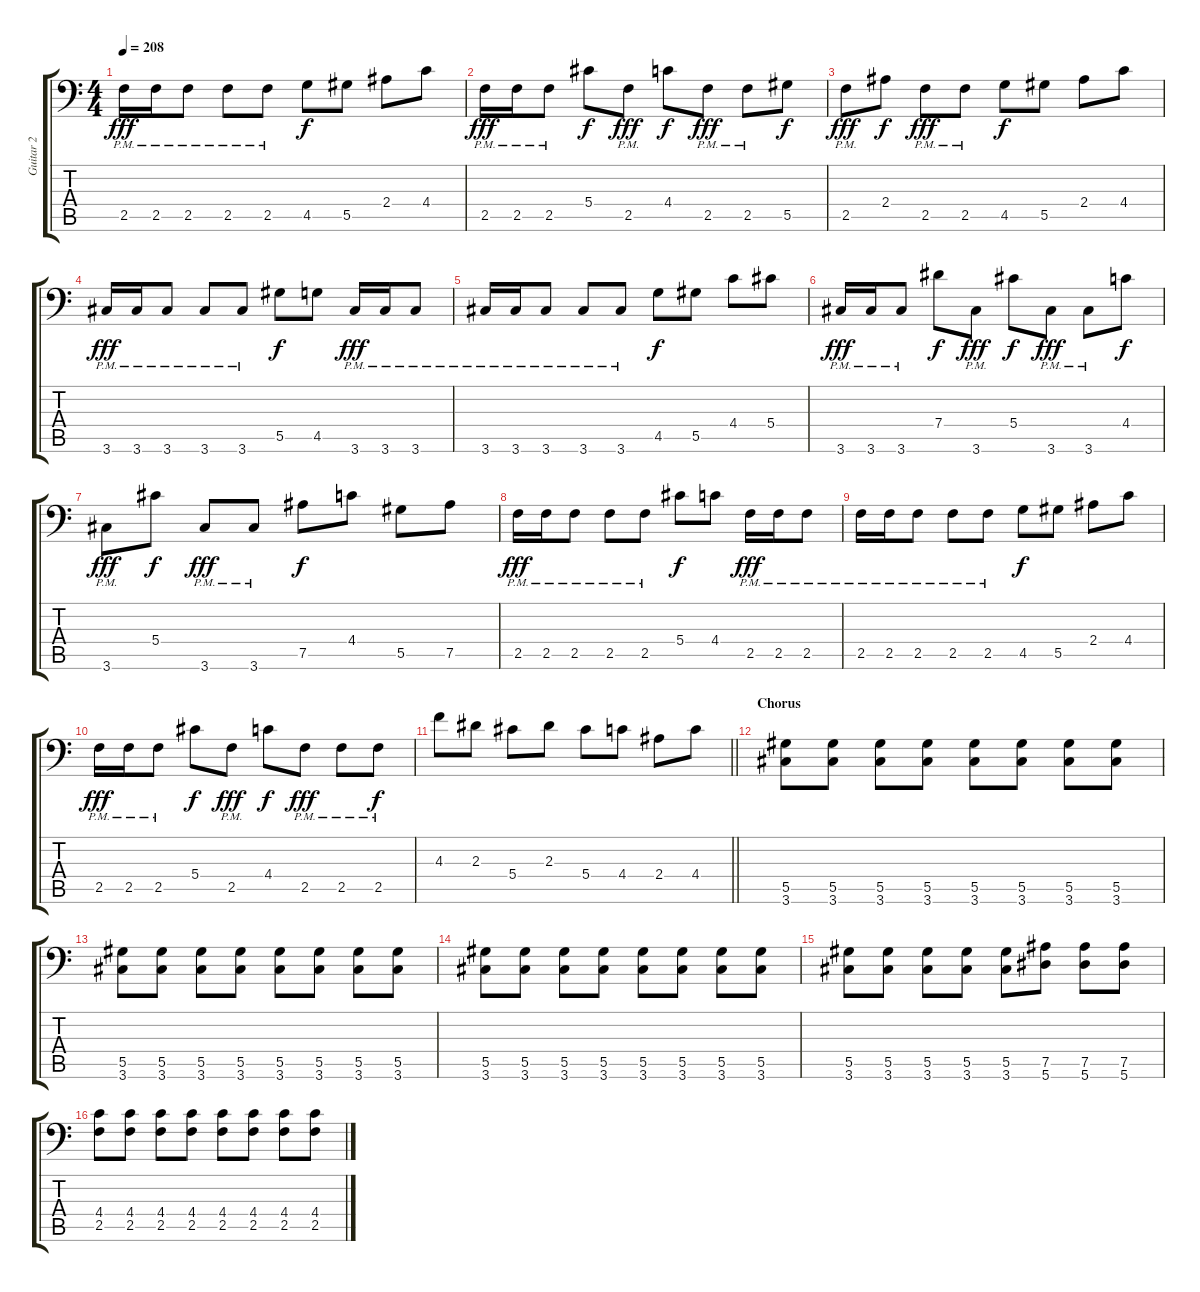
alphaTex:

\track ("Guitar 2" "Guitar 2") {instrument distortionguitar}
\staff {score tabs}
\tuning (Bb3 F3 Db3 Ab2 Eb2 Bb1) {hide}
\ts (4 4)
\tempo 208
\clef f4
\ks c
2.5{pm}.16{dy fff} 2.5{pm}.16 2.5{pm}.8 2.5{pm}.8 2.5{pm}.8 4.5.8{dy f} 5.5.8 2.4.8 4.4.8 |
2.5{pm}.16{dy fff} 2.5{pm}.16 2.5{pm}.8 5.4.8{dy f} 2.5{pm}.8{dy fff} 4.4.8{dy f} 2.5{pm}.8{dy fff} 2.5{pm}.8 5.5.8{dy f} |
2.5{pm}.8{dy fff} 2.4.8{dy f} 2.5{pm}.8{dy fff} 2.5{pm}.8 4.5.8{dy f} 5.5.8 2.4.8 4.4.8 |
3.6{pm}.16{dy fff} 3.6{pm}.16 3.6{pm}.8 3.6{pm}.8 3.6{pm}.8 5.5.8{dy f} 4.5.8 3.6{pm}.16{dy fff} 3.6{pm}.16 3.6{pm}.8 |
3.6{pm}.16 3.6{pm}.16 3.6{pm}.8 3.6{pm}.8 3.6{pm}.8 4.5.8{dy f} 5.5.8 4.4.8 5.4.8 |
3.6{pm}.16{dy fff} 3.6{pm}.16 3.6{pm}.8 7.4.8{dy f} 3.6{pm}.8{dy fff} 5.4.8{dy f} 3.6{pm}.8{dy fff} 3.6{pm}.8 4.4.8{dy f} |
3.6{pm}.8{dy fff} 5.4.8{dy f} 3.6{pm}.8{dy fff} 3.6{pm}.8 7.5.8{dy f} 4.4.8 5.5.8 7.5.8 |
2.5{pm}.16{dy fff} 2.5{pm}.16 2.5{pm}.8 2.5{pm}.8 2.5{pm}.8 5.4.8{dy f} 4.4.8 2.5{pm}.16{dy fff} 2.5{pm}.16 2.5{pm}.8 |
2.5{pm}.16 2.5{pm}.16 2.5{pm}.8 2.5{pm}.8 2.5{pm}.8 4.5.8{dy f} 5.5.8 2.4.8 4.4.8 |
2.5{pm}.16{dy fff} 2.5{pm}.16 2.5{pm}.8 5.4.8{dy f} 2.5{pm}.8{dy fff} 4.4.8{dy f} 2.5{pm}.8{dy fff} 2.5{pm}.8 2.5{pm}.8{dy f} |
\barLineRight lightlight
4.3.8 2.3.8 5.4.8 2.3.8 5.4.8 4.4.8 2.4.8 4.4.8 |
\section ("" "Chorus")
(5.5 3.6).8 (5.5 3.6).8 (5.5 3.6).8 (5.5 3.6).8 (5.5 3.6).8 (5.5 3.6).8 (5.5 3.6).8 (5.5 3.6).8 |
(5.5 3.6).8 (5.5 3.6).8 (5.5 3.6).8 (5.5 3.6).8 (5.5 3.6).8 (5.5 3.6).8 (5.5 3.6).8 (5.5 3.6).8 |
(5.5 3.6).8 (5.5 3.6).8 (5.5 3.6).8 (5.5 3.6).8 (5.5 3.6).8 (5.5 3.6).8 (5.5 3.6).8 (5.5 3.6).8 |
(5.5 3.6).8 (5.5 3.6).8 (5.5 3.6).8 (5.5 3.6).8 (5.5 3.6).8 (7.5 5.6).8 (7.5 5.6).8 (7.5 5.6).8 |
(4.4 2.5).8 (4.4 2.5).8 (4.4 2.5).8 (4.4 2.5).8 (4.4 2.5).8 (4.4 2.5).8 (4.4 2.5).8 (4.4 2.5).8
